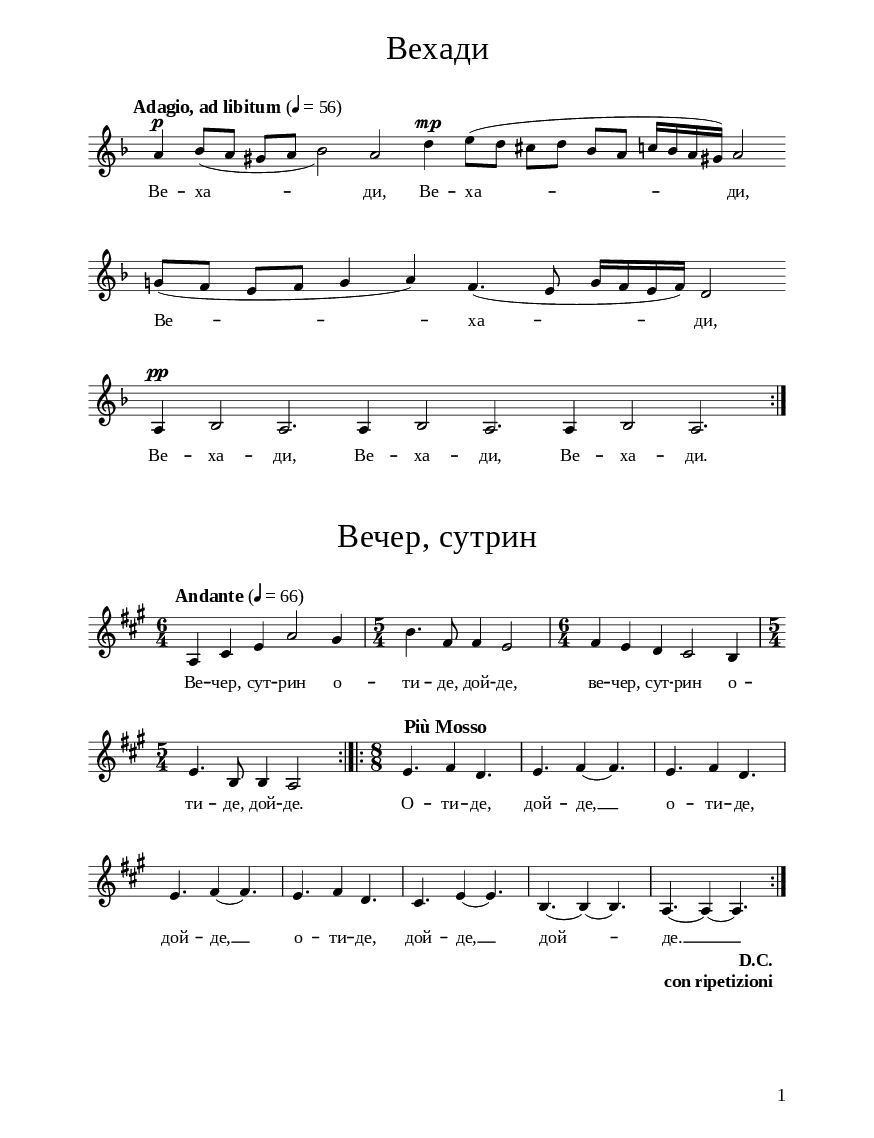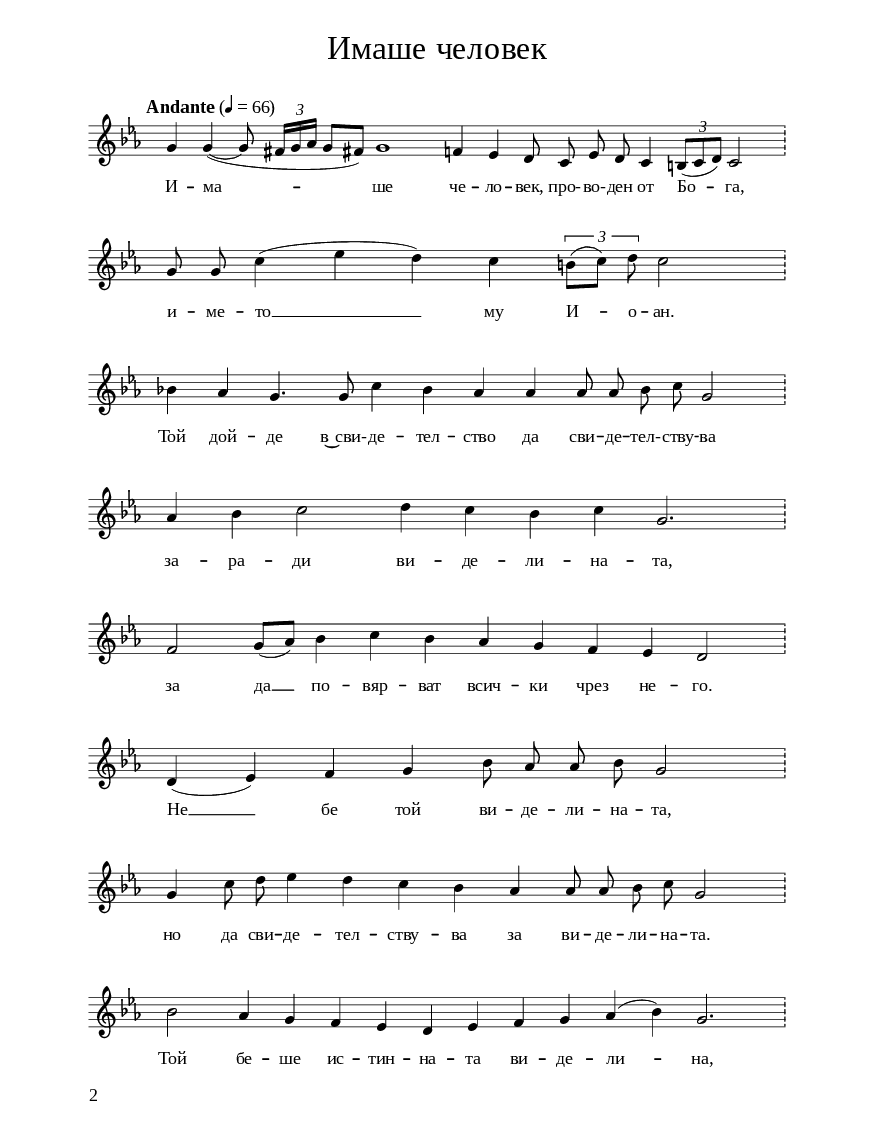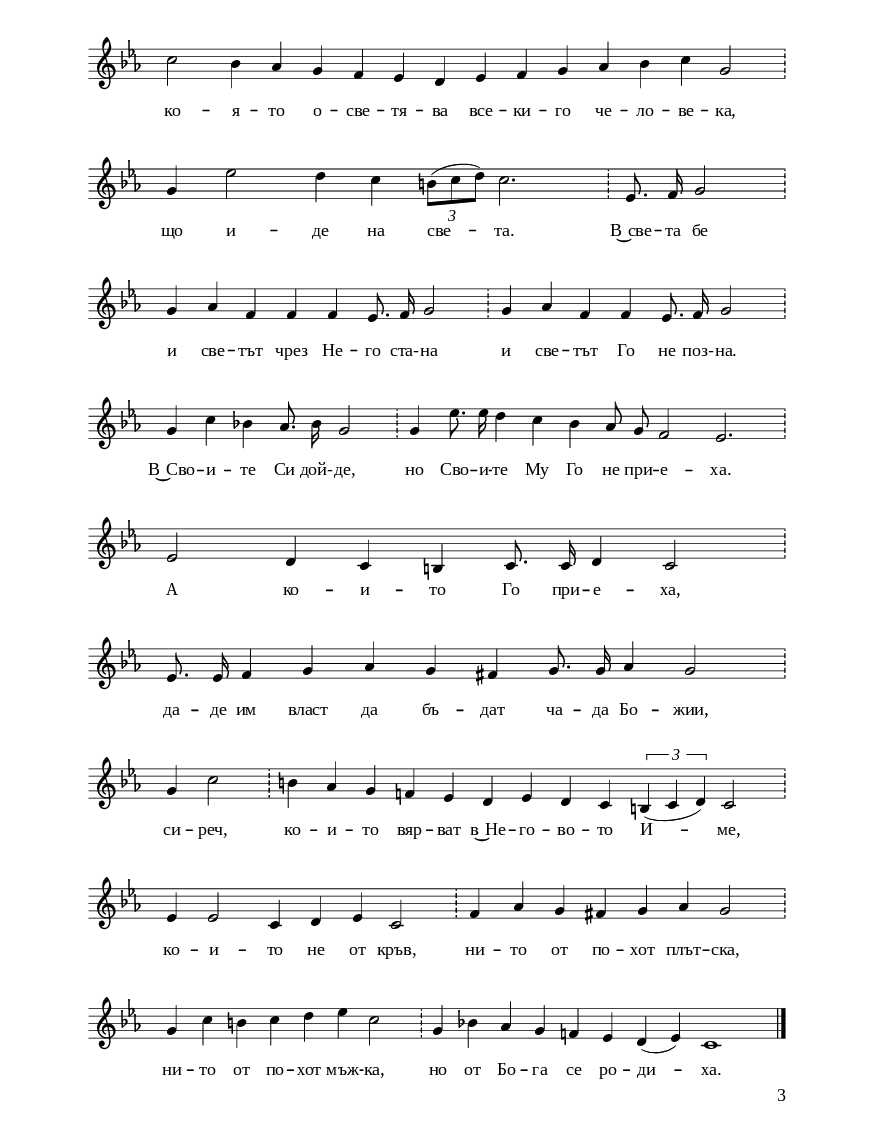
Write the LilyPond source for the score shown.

\version "2.24.4"

% include paper part and global functions
\include "include/globals.ily"

\bookpart {
  \label #'ref083_1
  \tocItem \markup "Вехади"
  \include "include/bookpart-paper.ily"
  \score {
      \layout {
        indent = 0.0\cm % remove first line indentation
        ragged-last = ##f % do spread last line to fill the whole space
        \override Staff.BarLine.thick-thickness = #4 %make the end and repeat bars thiner
        \override Score.VoltaBracket.font-size = #-1.7 % make the repeat number fontsize smaller
        

        \context {
          \Score
          \omit BarNumber %remove bar numbers
          \override KeySignature.X-offset = #-1.2 % decrease keysigniture offset
          \override TimeSignature.X-offset = #-1.8 % decrease time signiture offset
          \override MetronomeMark.font-size = #1.5 % increase the tempo fontsize
          \override TupletNumber.font-size = #0.4 % increase the triol number

        } % context

        \context {
          % change staff size
          \Staff
          fontSize = #+0 % affects notes size only
          \override StaffSymbol.staff-space = #(magstep -3)
          \override StaffSymbol.thickness = #0.5
          \override BarLine.hair-thickness = #1
          %\override StaffSymbol.ledger-line-thickness = #'(0 . 0)
        }

        \context {
          % adjust space between staff and lyrics and between the two lyric lines
          \Lyrics
          \override VerticalAxisGroup.nonstaff-relatedstaff-spacing = #'((padding . 1.5))
          \override VerticalAxisGroup.nonstaff-nonstaff-spacing = #'((minimum-distance . 2))
          includeGraceNotes = ##t
        }
      } % layout

    \new Voice \absolute {
      \clef treble
      \key d \minor
      \tempoFunc "Adagio, ad libitum" 4 "56"
      \override Staff.BarLine.gap = 0.5
      \autoBeamOff
      \omit Score.TimeSignature
      \cadenzaOn % allows custom bar lines

      \slurDown a'4^\p bes'8 [ ( a'] gis' [a'] bes'2 ) \slurNeutral  a' d''4^\mp   e''8 ( [d''] cis'' [d''] bes' [a'] c''16 [bes' a' gis'!] ) a'2   \break

      \time 10/4 g'8 ([ f'] e' [f'] g'4 a' ) f'4. ( e'8 g'16 [f' e' f'] ) d'2 \break

      a4^\pp  bes2 a2. a4  bes2 a2. a4  bes2 a2. \bar ":|." \break
    }

    \addlyrics {
      Ве -- ха -- ди, Ве -- ха -- ди, Ве -- ха -- ди,
      Ве -- ха -- ди, Ве -- ха -- ди, Ве -- ха -- ди.
    }
    \header {
      title = \titleFunc #'ref_desc_7 "Вехади" "Vehadi"
    }

    \midi{}

  } % score
  %

  \include "include/bookpart-paper.ily"
  \label #'ref083_2
  \tocItem \markup "Вечер, сутрин"
  \score {
      \layout {
        indent = 0.0\cm % remove first line indentation
        ragged-last = ##f % do spread last line to fill the whole space
        \override Staff.BarLine.thick-thickness = #4 %make the end and repeat bars thiner
        \override Score.VoltaBracket.font-size = #-1.7 % make the repeat number fontsize smaller
        

        \context {
          \Score
          \omit BarNumber %remove bar numbers
          \override KeySignature.X-offset = #-1.2 % decrease keysigniture offset
          \override TimeSignature.X-offset = #-1.8 % decrease time signiture offset
          \override MetronomeMark.font-size = #1.5 % increase the tempo fontsize
          \override TupletNumber.font-size = #0.4 % increase the triol number

        } % context

        \context {
          % change staff size
          \Staff
          fontSize = #+0 % affects notes size only
          \override StaffSymbol.staff-space = #(magstep -3)
          \override StaffSymbol.thickness = #0.5
          \override BarLine.hair-thickness = #1
          %\override StaffSymbol.ledger-line-thickness = #'(0 . 0)
        }

        \context {
          % adjust space between staff and lyrics and between the two lyric lines
          \Lyrics
          \override VerticalAxisGroup.nonstaff-relatedstaff-spacing = #'((padding . 1))
          \override VerticalAxisGroup.nonstaff-nonstaff-spacing = #'((minimum-distance . 2))
          includeGraceNotes = ##t
        }
      } % layout

    \new Voice \absolute {
      \clef treble
      \key a \major
      \time 6/4
      \tempoFunc "Andante" 4 "66"
      \autoBeamOff

      a4 cis' e' a'2 gis'4 |  \time 5/4  b'4. fis'8 fis'4 e'2 | \time 6/4  fis'4 e' d' cis'2 b4 \break |

      \time 5/4  e'4. b8 b4 a2 | \bar ":|.|:" \time 8/8 \tempo  "   Più Mosso"

      e'4. fis'4 d'4. | e'4. fis'4 ~ fis'4. | e'4. fis'4 d'4. \break |

      e'4. fis'4 ~ fis'4. |e'4. fis'4 d'4. | cis'4. e'4 ~ e'4. | b4. ~ b4 ~ b4. | a4. ~ a4 ~ a4. | \bar ":|."


    }

    \addlyrics {
      Ве -- чер,
      сут -- рин о -- ти -- де, дой -- де, ве -- чер,
      сут -- рин о -- ти -- де, дой -- де. О -- ти --
      де, дой -- де, __ о -- ти -- де, дой -- де, __ о -- ти
      -- де, дой -- де, __ дой -- де. __}
      \header {
        title = \titleFunc #'ref_desc_7 "Вечер, сутрин" "Večer, sutrin"
      }

      \midi{}

    } % score

    \markup \dc-two "D.C." "con ripetizioni"

    \pageBreak
    \include "include/bookpart-paper.ily"
    \label #'ref083_3
    \tocItem \markup "Имаше человек"
    \score {
      \layout {
        indent = 0.0\cm % remove first line indentation
        ragged-last = ##f % do spread last line to fill the whole space
        \override Staff.BarLine.thick-thickness = #4 %make the end and repeat bars thiner
        \override Score.VoltaBracket.font-size = #-1.7 % make the repeat number fontsize smaller
        

        \context {
          \Score
          \omit BarNumber %remove bar numbers
          \override KeySignature.X-offset = #-1.2 % decrease keysigniture offset
          \override TimeSignature.X-offset = #-1.8 % decrease time signiture offset
          \override MetronomeMark.font-size = #1.5 % increase the tempo fontsize
          \override TupletNumber.font-size = #0.4 % increase the triol number

        } % context

        \context {
          % change staff size
          \Staff
          fontSize = #+0 % affects notes size only
          \override StaffSymbol.staff-space = #(magstep -3)
          \override StaffSymbol.thickness = #0.5
          \override BarLine.hair-thickness = #1
          %\override StaffSymbol.ledger-line-thickness = #'(0 . 0)
        }

        \context {
          % adjust space between staff and lyrics and between the two lyric lines
          \Lyrics
          \override VerticalAxisGroup.nonstaff-relatedstaff-spacing = #'((minimum-distance . 5))
          \override VerticalAxisGroup.nonstaff-nonstaff-spacing = #'((minimum-distance . 2))
          includeGraceNotes = ##t
        }
      } % layout

      \new Voice \absolute {
        \clef treble
        \key c \minor
        \omit Score.TimeSignature
        \cadenzaOn % allows custom bar lines
        \override Staff.BarLine.gap = 0.5
        \tempoFunc "Andante" 4 "66"

        \autoBeamOff
        g'4  g' ( ~ g'8 \times 2/3  { fis'16 [g'16 as'] } g'8 [ fis'!] ) g'1 f'4 es' d'8 c' es' d'

        c'4  \times 2/3  { b8 ( [c' d'8] )  } c'2 \bar"!" \break

        g'8 g' c''4 ( es'' d'' ) \tupletUp c''4 \tuplet 3/2 { b'8 ([ c''] ) d''8 } c''2  \tupletNeutral \bar "!" \break

        bes'4 as' g'4. g'8 c''4 bes' as' as' as'8 as' bes' c'' g'2 \bar"!" \break

        as'4 bes' c''2 d''4 c'' bes' c'' g'2.  \bar"!" \break

        f'2 g'8 [( as' )] bes'4 c'' bes' as'4 g' f' es' d'2 \bar"!" \break

        d'4 ( es' ) f' g' bes'8 as' as' bes' g'2 \bar"!" \break

        g'4 c''8 d'' es''4 d'' c'' bes' as'4 as'8 as' bes' c'' g'2 \bar"!" \break

        bes'2 as'4 g' f'4 es' d' es' f'4 g' as' ( bes' ) g'2. \bar"!" \break

        c''2 bes'4 as' g'4 f' es' d' es'4 f' g' as' bes' c'' g'2 \bar"!" \break

        g'4 es''2 d''4 c''4  \times 2/3  { b'8 ( [c'' d''8] ) }  c''2. \bar"!"  es'8. f'16 \noBeam g'2 \bar"!" \break

        g'4 as' f'4 f' f' es'8. f'16 g'2 \bar"!" g'4 as' f'4 f' es'8. f'16 g'2 \bar"!" \break

        g'4 c'' bes' as'8. bes'16 g'2 \bar"!" g'4 es''8. es''16 d''4 c'' bes' as'8 g' f'2 es'2. \bar"!" \break

        es'2 d'4 c' b! c'8. c'16 d'4 c'2 \bar"!" \break

        es'8. es'16 f'4 g' as'4 g' fis' g'8. g'16 \noBeam as'4 g'2  \bar"!" \break

        g'4 c''2 \bar"!" b'4  as'4 g' f' es' d'4 es' d' c'  \times 2/3  {
          b!4 ( c'4 d' )
        } c'2  \bar"!" \break

        es'4 es'2 c'4 d'4 es' c'2  \bar"!" f'4 as' g'  fis'4 g' as' g'2  \bar"!" \break

        g'4 c'' b'! c'' d'' es''4 c''2 \bar"!" g'4 bes' as' g' f' es'd'4 ( es' ) c'1 \bar "|."

      }


      \addlyrics {
        И -- ма --
        ше че -- ло -- век, "про-" -- "во-" -- ден от Бо --
        га, и -- ме -- то __ му И -- о -- ан. Той дой --
        де "в~сви-" -- де -- тел -- ство да сви -- де -- "тел-"
        -- ству -- ва за -- ра -- ди ви -- де -- ли -- на
        -- та, за да __ по -- вяр -- ват всич -- ки чрез не
        -- го. Не __ бе той ви -- де -- ли -- на -- та, но
        да сви -- де -- тел -- ству -- ва за ви -- де --
        ли -- на -- та. Той бе -- ше ис -- тин -- на --
        та ви -- де -- ли -- на, ко -- я -- то о -- све
        -- тя -- ва все -- ки -- го че -- ло -- ве -- ка,
        що и -- де на све -- та. В~све -- та бе и све
        -- тът чрез Не -- го "ста-" -- на и све -- тът Го
        не "поз-" -- на. В~Сво -- и -- те Си "дой-" -- де, но
        Сво -- и -- те Му Го не при -- е -- ха. А ко
        -- и -- то Го при -- е -- ха, да -- де им власт
        да бъ -- дат ча -- да Бо -- жии, си -- реч, ко
        -- и -- то вяр -- ват в~Не -- го -- во -- то И --
        ме, ко -- и -- то не от кръв, ни -- то от по
        -- хот плът -- ска, ни -- то от по -- хот мъж --
        ка, но от Бо -- га се ро -- ди -- ха.}

        \header {
          title = \titleFunc #'ref_desc_9 "Имаше человек" "Imaše čelovek"
        }

        \midi{}

      } % score


    } % bookpart
